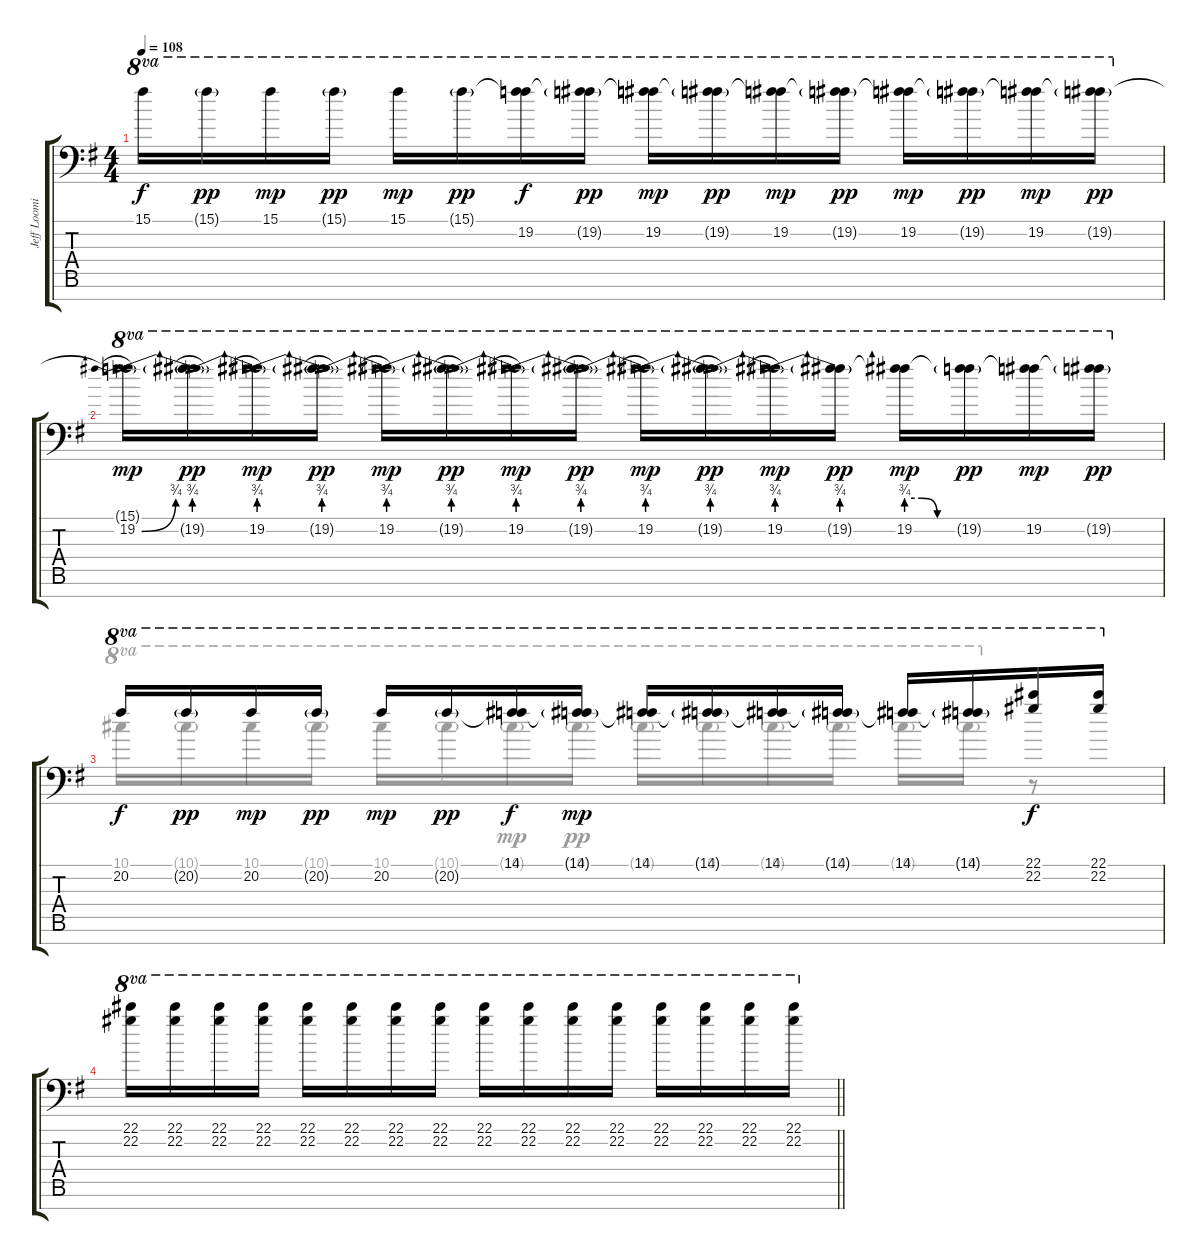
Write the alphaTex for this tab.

\track ("Jeff Loomis Lead" "Jeff Loomi") {instrument distortionguitar}
\staff {score tabs}
\tuning (Eb4 Bb3 Gb3 Db3 Ab2 Eb2 Bb1) {hide}
\voice
\ts (4 4)
\tempo 108
\clef f4
\ks g
15.1.16{ot 8va dy f} 15.1{g}.16{ot 8va dy pp} 15.1.16{ot 8va dy mp} 15.1{g}.16{ot 8va dy pp} 15.1.16{ot 8va dy mp} 15.1{g}.16{ot 8va dy pp} (15.1{t} 19.2).16{ot 8va dy f} (15.1{t} 19.2{g}).16{ot 8va dy pp} (15.1{t} 19.2).16{ot 8va dy mp} (15.1{t} 19.2{g}).16{ot 8va dy pp} (15.1{t} 19.2).16{ot 8va dy mp} (15.1{t} 19.2{g}).16{ot 8va dy pp} (15.1{t} 19.2).16{ot 8va dy mp} (15.1{t} 19.2{g}).16{ot 8va dy pp} (15.1{t} 19.2).16{ot 8va dy mp} (15.1{t} 19.2{g}).16{ot 8va dy pp} |
(15.1{t} 19.2{be (bend 0 0 60 3)}).16{ot 8va dy mp} (15.1{t} 19.2{be (prebend 0 3 60 3) g}).16{ot 8va dy pp} (15.1{t} 19.2{be (prebend 0 3 60 3)}).16{ot 8va dy mp} (15.1{t} 19.2{be (prebend 0 3 60 3) g}).16{ot 8va dy pp} (15.1{t} 19.2{be (prebend 0 3 60 3)}).16{ot 8va dy mp} (15.1{t} 19.2{be (prebend 0 3 60 3) g}).16{ot 8va dy pp} (15.1{t} 19.2{be (prebend 0 3 60 3)}).16{ot 8va dy mp} (15.1{t} 19.2{be (prebend 0 3 60 3) g}).16{ot 8va dy pp} (15.1{t} 19.2{be (prebend 0 3 60 3)}).16{ot 8va dy mp} (15.1{t} 19.2{be (prebend 0 3 60 3) g}).16{ot 8va dy pp} (15.1{t} 19.2{be (prebend 0 3 60 3)}).16{ot 8va dy mp} (15.1{t} 19.2{be (prebend 0 3 60 3) g}).16{ot 8va dy pp} (15.1{t} 19.2{be (custom 0 3 20 3 40 0 60 0)}).16{ot 8va dy mp} (15.1{t} 19.2{g}).16{ot 8va dy pp} (15.1{t} 19.2).16{ot 8va dy mp} (15.1{t} 19.2{g}).16{ot 8va dy pp} |
20.2.16{ot 8va dy f} 20.2{g}.16{ot 8va dy pp} 20.2.16{ot 8va dy mp} 20.2{g}.16{ot 8va dy pp} 20.2.16{ot 8va dy mp} 20.2{g}.16{ot 8va dy pp} (14.1 20.2{t}).16{ot 8va dy f} (14.1{g} 20.2{t}).16{ot 8va dy mp} (14.1 20.2{t}).16{ot 8va} (14.1{g} 20.2{t}).16{ot 8va} (14.1 20.2{t}).16{ot 8va} (14.1{g} 20.2{t}).16{ot 8va} (14.1 20.2{t}).16{ot 8va} (14.1{g} 20.2{t}).16{ot 8va} (22.1 22.2).16{ot 8va dy f} (22.1 22.2).16{ot 8va} |
\barLineRight lightlight
(22.1 22.2).16{ot 8va} (22.1 22.2).16{ot 8va} (22.1 22.2).16{ot 8va} (22.1 22.2).16{ot 8va} (22.1 22.2).16{ot 8va} (22.1 22.2).16{ot 8va} (22.1 22.2).16{ot 8va} (22.1 22.2).16{ot 8va} (22.1 22.2).16{ot 8va} (22.1 22.2).16{ot 8va} (22.1 22.2).16{ot 8va} (22.1 22.2).16{ot 8va} (22.1 22.2).16{ot 8va} (22.1 22.2).16{ot 8va} (22.1 22.2).16{ot 8va} (22.1 22.2).16{ot 8va}
\voice
\clef f4
\ottava regular
\simile none
\ks g
|
|
10.1.16{ot 8va} 10.1{g}.16{ot 8va dy pp} 10.1.16{ot 8va dy mp} 10.1{g}.16{ot 8va dy pp} 10.1.16{ot 8va dy mp} 10.1{g}.16{ot 8va dy pp} 10.1{g}.16{ot 8va dy mp} 10.1{g}.16{ot 8va dy pp} 10.1{g}.16{ot 8va} 10.1{g}.16{ot 8va} 10.1{g}.16{ot 8va} 10.1{g}.16{ot 8va} 10.1{g}.16{ot 8va} 10.1{g}.16{ot 8va} r.8 |
\barLineRight lightlight
